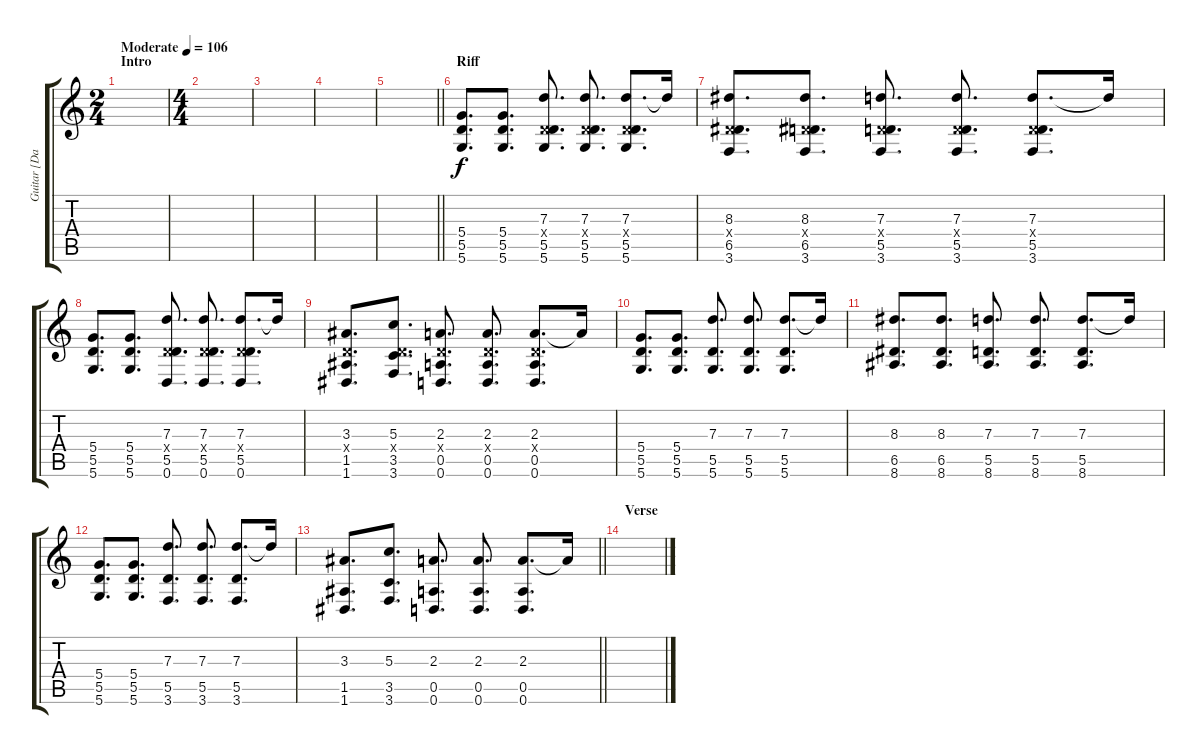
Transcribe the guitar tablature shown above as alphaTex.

\track ("Guitar [David]" "Guitar [Da") {instrument distortionguitar}
\staff {score tabs}
\tuning (E4 B3 G3 D3 A2 D2) {hide}
\ts (2 4)
\section ("" "Intro")
\tempo (106 "Moderate")
\clef g2
\ks c
|
\ts (4 4)
|
|
|
\barLineRight lightlight
|
\section ("" "Riff")
(5.4 5.5 5.6).8{d} (5.4 5.5 5.6).8{d} (7.3 0.4{x} 5.5 5.6).8{d} (7.3 0.4{x} 5.5 5.6).8{d} (7.3 0.4{x} 5.5 5.6).8{d} 7.3{t}.16 |
(8.3 0.4{x} 6.5 3.6).8{d} (8.3 0.4{x} 6.5 3.6).8{d} (7.3 0.4{x} 5.5 3.6).8{d} (7.3 0.4{x} 5.5 3.6).8{d} (7.3 0.4{x} 5.5 3.6).8{d} 7.3{t}.16 |
(5.4 5.5 5.6).8{d} (5.4 5.5 5.6).8{d} (7.3 0.4{x} 5.5 0.6).8{d} (7.3 0.4{x} 5.5 0.6).8{d} (7.3 0.4{x} 5.5 0.6).8{d} 7.3{t}.16 |
(3.3 0.4{x} 1.5 1.6).8{d} (5.3 0.4{x} 3.5 3.6).8{d} (2.3 0.4{x} 0.5 0.6).8{d} (2.3 0.4{x} 0.5 0.6).8{d} (2.3 0.4{x} 0.5 0.6).8{d} 2.3{t}.16 |
(5.4 5.5 5.6).8{d} (5.4 5.5 5.6).8{d} (7.3 5.5 5.6).8{d} (7.3 5.5 5.6).8{d} (7.3 5.5 5.6).8{d} 7.3{t}.16 |
(8.3 6.5 8.6).8{d} (8.3 6.5 8.6).8{d} (7.3 5.5 8.6).8{d} (7.3 5.5 8.6).8{d} (7.3 5.5 8.6).8{d} 7.3{t}.16 |
(5.4 5.5 5.6).8{d} (5.4 5.5 5.6).8{d} (7.3 5.5 3.6).8{d} (7.3 5.5 3.6).8{d} (7.3 5.5 3.6).8{d} 7.3{t}.16 |
\barLineRight lightlight
(3.3 1.5 1.6).8{d} (5.3 3.5 3.6).8{d} (2.3 0.5 0.6).8{d} (2.3 0.5 0.6).8{d} (2.3 0.5 0.6).8{d} 2.3{t}.16 |
\section ("" "Verse")
